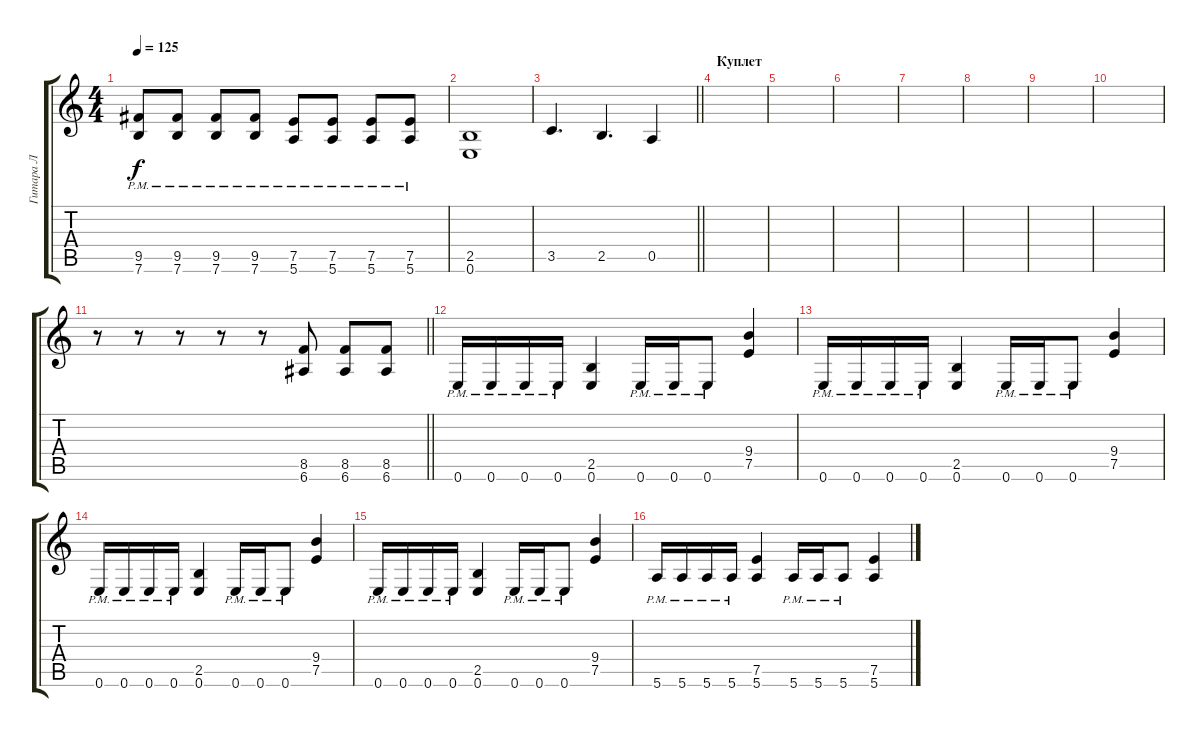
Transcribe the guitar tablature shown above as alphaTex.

\track ("Гитара Л" "Гитара Л") {instrument distortionguitar}
\staff {score tabs}
\tuning (E4 B3 G3 D3 A2 E2) {hide}
\ts (4 4)
\tempo 125
\clef g2
\ks c
(9.5{pm} 7.6{pm}).8{dy f} (9.5{pm} 7.6{pm}).8 (9.5{pm} 7.6{pm}).8 (9.5{pm} 7.6{pm}).8 (7.5{pm} 5.6{pm}).8 (7.5{pm} 5.6{pm}).8 (7.5{pm} 5.6{pm}).8 (7.5{pm} 5.6{pm}).8 |
(2.5 0.6).1 |
\barLineRight lightlight
3.5.4{d} 2.5.4{d} 0.5.4 |
\section ("" "Куплет")
|
|
|
|
|
|
|
\barLineRight lightlight
r.8 r.8 r.8 r.8 r.8 (8.5 6.6).8 (8.5 6.6).8 (8.5 6.6).8 |
\section ("" " ")
0.6{pm}.16 0.6{pm}.16 0.6{pm}.16 0.6{pm}.16 (2.5 0.6).4 0.6{pm}.16 0.6{pm}.16 0.6{pm}.8 (9.4 7.5).4 |
0.6{pm}.16 0.6{pm}.16 0.6{pm}.16 0.6{pm}.16 (2.5 0.6).4 0.6{pm}.16 0.6{pm}.16 0.6{pm}.8 (9.4 7.5).4 |
0.6{pm}.16 0.6{pm}.16 0.6{pm}.16 0.6{pm}.16 (2.5 0.6).4 0.6{pm}.16 0.6{pm}.16 0.6{pm}.8 (9.4 7.5).4 |
0.6{pm}.16 0.6{pm}.16 0.6{pm}.16 0.6{pm}.16 (2.5 0.6).4 0.6{pm}.16 0.6{pm}.16 0.6{pm}.8 (9.4 7.5).4 |
5.6{pm}.16 5.6{pm}.16 5.6{pm}.16 5.6{pm}.16 (7.5 5.6).4 5.6{pm}.16 5.6{pm}.16 5.6{pm}.8 (7.5 5.6).4
